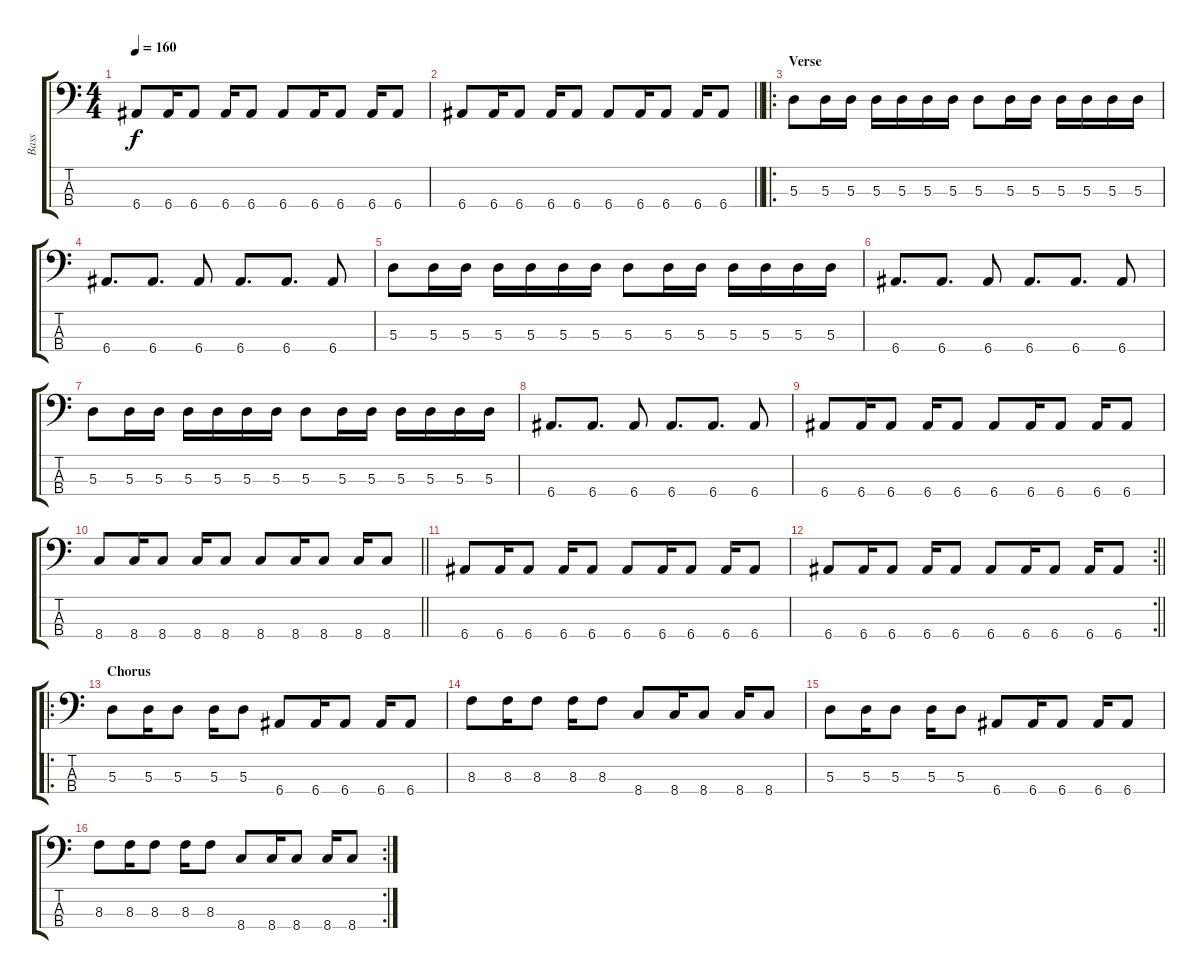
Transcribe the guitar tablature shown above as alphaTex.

\track ("Bass" "Bass") {instrument electricbasspick}
\staff {score tabs}
\tuning (G2 D2 A1 E1) {hide}
\ts (4 4)
\tempo 160
\clef f4
\ks c
6.4.8{dy f} 6.4.16 6.4.8 6.4.16 6.4.8 6.4.8 6.4.16 6.4.8 6.4.16 6.4.8 |
\barLineRight lightlight
6.4.8 6.4.16 6.4.8 6.4.16 6.4.8 6.4.8 6.4.16 6.4.8 6.4.16 6.4.8 |
\ro
\section ("" "Verse")
5.3.8 5.3.16 5.3.16 5.3.16 5.3.16 5.3.16 5.3.16 5.3.8 5.3.16 5.3.16 5.3.16 5.3.16 5.3.16 5.3.16 |
6.4.8{d} 6.4.8{d} 6.4.8 6.4.8{d} 6.4.8{d} 6.4.8 |
5.3.8 5.3.16 5.3.16 5.3.16 5.3.16 5.3.16 5.3.16 5.3.8 5.3.16 5.3.16 5.3.16 5.3.16 5.3.16 5.3.16 |
6.4.8{d} 6.4.8{d} 6.4.8 6.4.8{d} 6.4.8{d} 6.4.8 |
5.3.8 5.3.16 5.3.16 5.3.16 5.3.16 5.3.16 5.3.16 5.3.8 5.3.16 5.3.16 5.3.16 5.3.16 5.3.16 5.3.16 |
6.4.8{d} 6.4.8{d} 6.4.8 6.4.8{d} 6.4.8{d} 6.4.8 |
6.4.8 6.4.16 6.4.8 6.4.16 6.4.8 6.4.8 6.4.16 6.4.8 6.4.16 6.4.8 |
\barLineRight lightlight
8.4.8 8.4.16 8.4.8 8.4.16 8.4.8 8.4.8 8.4.16 8.4.8 8.4.16 8.4.8 |
6.4.8 6.4.16 6.4.8 6.4.16 6.4.8 6.4.8 6.4.16 6.4.8 6.4.16 6.4.8 |
\rc 2
\barLineRight lightlight
6.4.8 6.4.16 6.4.8 6.4.16 6.4.8 6.4.8 6.4.16 6.4.8 6.4.16 6.4.8 |
\ro
\section ("" "Chorus")
5.3.8 5.3.16 5.3.8 5.3.16 5.3.8 6.4.8 6.4.16 6.4.8 6.4.16 6.4.8 |
8.3.8 8.3.16 8.3.8 8.3.16 8.3.8 8.4.8 8.4.16 8.4.8 8.4.16 8.4.8 |
5.3.8 5.3.16 5.3.8 5.3.16 5.3.8 6.4.8 6.4.16 6.4.8 6.4.16 6.4.8 |
\rc 2
8.3.8 8.3.16 8.3.8 8.3.16 8.3.8 8.4.8 8.4.16 8.4.8 8.4.16 8.4.8
